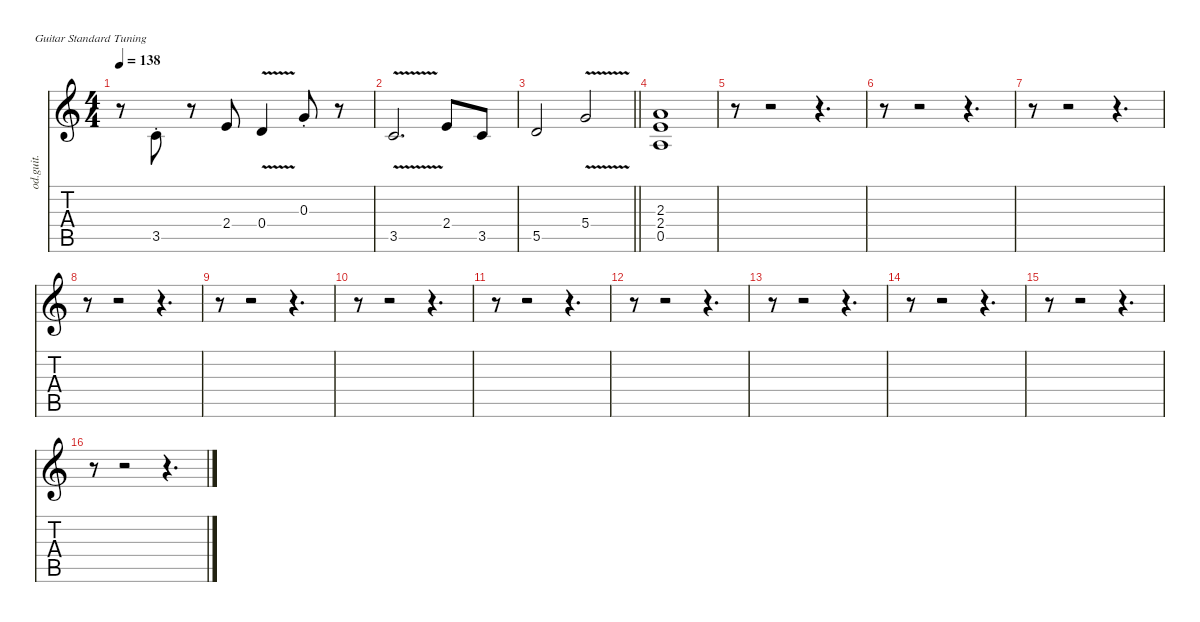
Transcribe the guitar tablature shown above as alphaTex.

\defaultSystemsLayout 4
\hideDynamics
\bracketExtendMode nobrackets
\track ("Hichem" "od.guit.") {mute instrument overdrivenguitar}
\staff {score tabs}
\tuning (E4 B3 G3 D3 A2 E2)
\ts (4 4)
\tempo 138
\clef g2
\ks aminor
r.8{dy f beam Down} 3.5{st}.8{beam Up} r.8{beam Up} 2.4.8{beam Up} 0.4{v}.4{beam Up} 0.3{st}.8{beam Up} r.8{beam Up} |
3.5{v}.2{d beam Up} 2.4.8{beam Up} 3.5.8{beam Up} |
\barLineRight lightlight
5.5.2{beam Up} 5.4{v}.2{beam Up} |
(2.3 2.4 0.5).1{beam Up} |
r.8{beam Down} r.2{beam Down} r.4{d beam Down} |
r.8{beam Down} r.2{beam Down} r.4{d beam Down} |
r.8{beam Down} r.2{beam Down} r.4{d beam Down} |
r.8{beam Down} r.2{beam Down} r.4{d beam Down} |
r.8{beam Down} r.2{beam Down} r.4{d beam Down} |
r.8{beam Down} r.2{beam Down} r.4{d beam Down} |
r.8{beam Down} r.2{beam Down} r.4{d beam Down} |
r.8{beam Down} r.2{beam Down} r.4{d beam Down} |
r.8{beam Down} r.2{beam Down} r.4{d beam Down} |
r.8{beam Down} r.2{beam Down} r.4{d beam Down} |
r.8{beam Down} r.2{beam Down} r.4{d beam Down} |
r.8{beam Down} r.2{beam Down} r.4{d beam Down}
